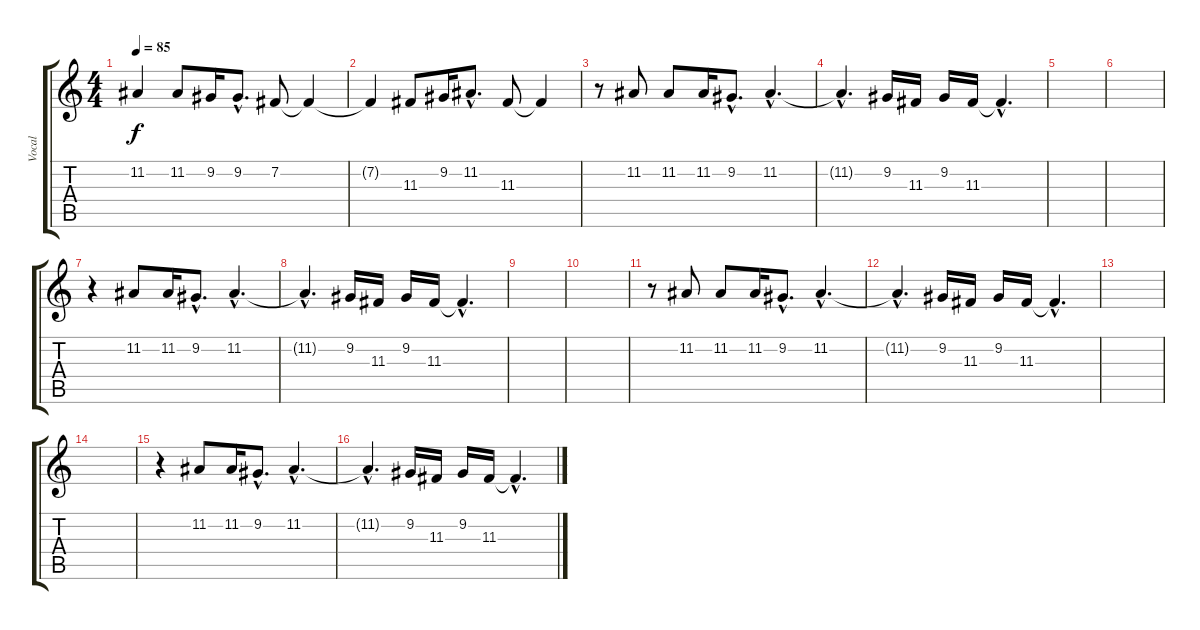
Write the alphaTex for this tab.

\track ("Vocal" "Vocal") {instrument choiraahs}
\staff {score tabs}
\tuning (E4 B3 G3 D3 A2 E2) {hide}
\ts (4 4)
\tempo 85
\clef g2
\ks c
11.2{t}.4{dy f} 11.2.8 9.2.16 9.2{hac}.8{d} 7.2.8 7.2{t}.4 |
7.2{t}.4 11.3.8 9.2.16 11.2{hac}.8{d} 11.3.8 11.3{t}.4 |
r.8 11.2.8 11.2.8 11.2.16 9.2{hac}.8{d} 11.2{hac}.4{d} |
11.2{hac t}.4{d} 9.2.16 11.3.16 9.2.16 11.3.16 11.3{hac t}.4{d} |
|
|
r.4 11.2.8 11.2.16 9.2{hac}.8{d} 11.2{hac}.4{d} |
11.2{hac t}.4{d} 9.2.16 11.3.16 9.2.16 11.3.16 11.3{hac t}.4{d} |
|
|
r.8 11.2.8 11.2.8 11.2.16 9.2{hac}.8{d} 11.2{hac}.4{d} |
11.2{hac t}.4{d} 9.2.16 11.3.16 9.2.16 11.3.16 11.3{hac t}.4{d} |
|
|
r.4 11.2.8 11.2.16 9.2{hac}.8{d} 11.2{hac}.4{d} |
11.2{hac t}.4{d} 9.2.16 11.3.16 9.2.16 11.3.16 11.3{hac t}.4{d}
